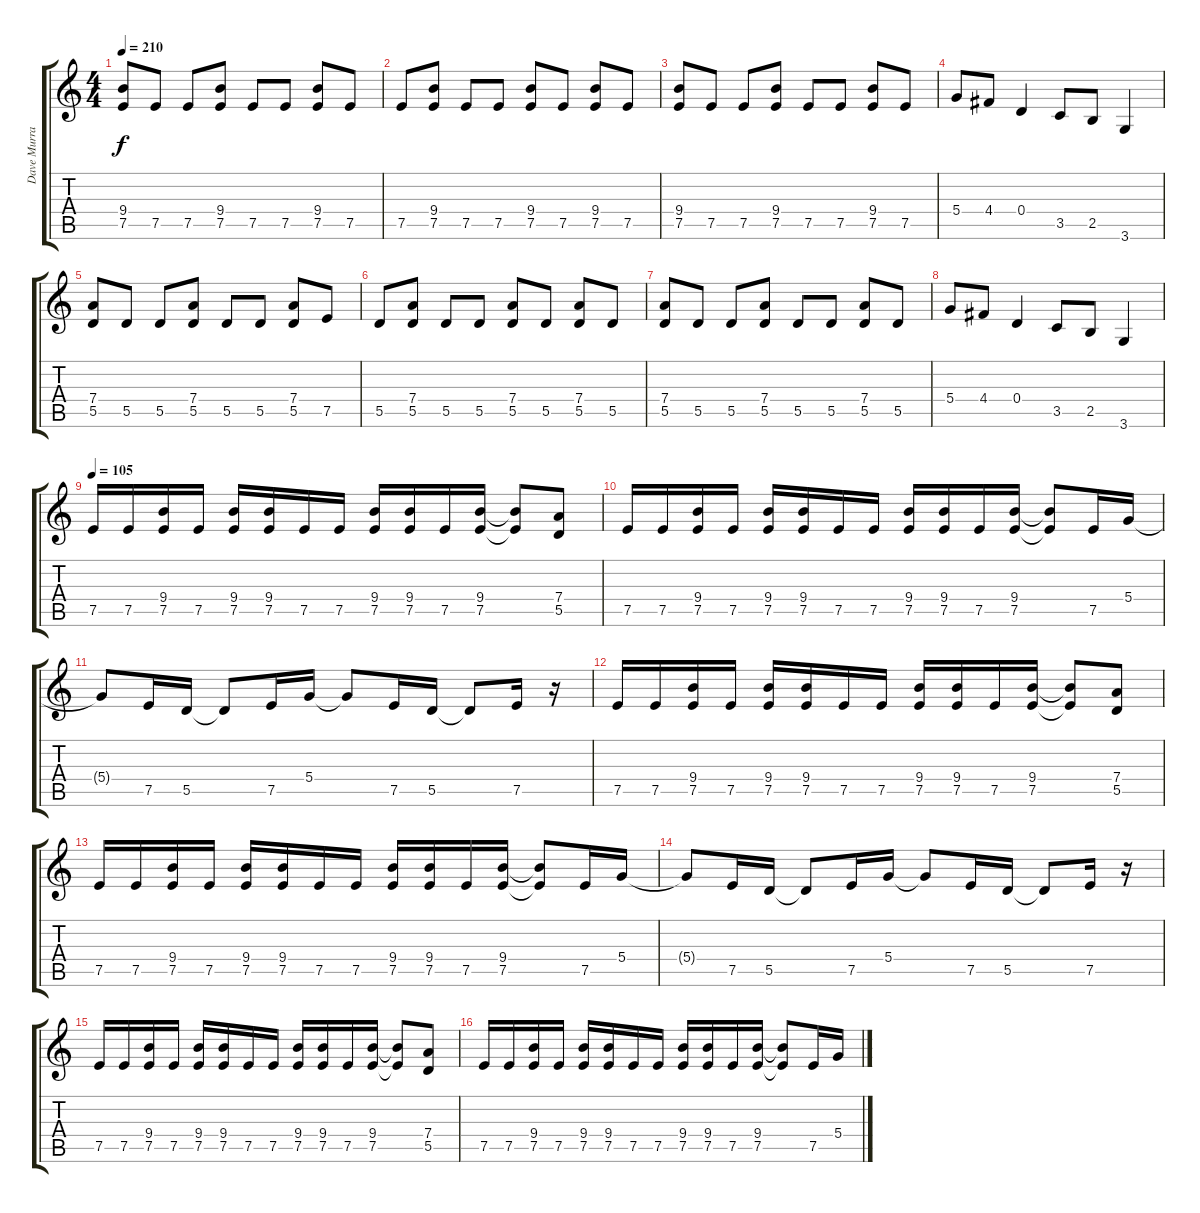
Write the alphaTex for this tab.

\track ("Dave Murray" "Dave Murra") {instrument distortionguitar}
\staff {score tabs}
\tuning (E4 B3 G3 D3 A2 E2) {hide}
\ts (4 4)
\tempo 210
\clef g2
\ks c
(9.4 7.5).8{dy f} 7.5.8 7.5.8 (9.4 7.5).8 7.5.8 7.5.8 (9.4 7.5).8 7.5.8 |
7.5.8 (9.4 7.5).8 7.5.8 7.5.8 (9.4 7.5).8 7.5.8 (9.4 7.5).8 7.5.8 |
(9.4 7.5).8 7.5.8 7.5.8 (9.4 7.5).8 7.5.8 7.5.8 (9.4 7.5).8 7.5.8 |
5.4.8 4.4.8 0.4.4 3.5.8 2.5.8 3.6.4 |
(7.4 5.5).8 5.5.8 5.5.8 (7.4 5.5).8 5.5.8 5.5.8 (7.4 5.5).8 7.5.8 |
5.5.8 (7.4 5.5).8 5.5.8 5.5.8 (7.4 5.5).8 5.5.8 (7.4 5.5).8 5.5.8 |
(7.4 5.5).8 5.5.8 5.5.8 (7.4 5.5).8 5.5.8 5.5.8 (7.4 5.5).8 5.5.8 |
5.4.8 4.4.8 0.4.4 3.5.8 2.5.8 3.6.4 |
\tempo 105
7.5.16 7.5.16 (9.4 7.5).16 7.5.16 (9.4 7.5).16 (9.4 7.5).16 7.5.16 7.5.16 (9.4 7.5).16 (9.4 7.5).16 7.5.16 (9.4 7.5).16 (9.4{t} 7.5{t}).8 (7.4 5.5).8 |
7.5.16 7.5.16 (9.4 7.5).16 7.5.16 (9.4 7.5).16 (9.4 7.5).16 7.5.16 7.5.16 (9.4 7.5).16 (9.4 7.5).16 7.5.16 (9.4 7.5).16 (9.4{t} 7.5{t}).8 7.5.16 5.4.16 |
5.4{t}.8 7.5.16 5.5.16 5.5{t}.8 7.5.16 5.4.16 5.4{t}.8 7.5.16 5.5.16 5.5{t}.8 7.5.16 r.16 |
7.5.16 7.5.16 (9.4 7.5).16 7.5.16 (9.4 7.5).16 (9.4 7.5).16 7.5.16 7.5.16 (9.4 7.5).16 (9.4 7.5).16 7.5.16 (9.4 7.5).16 (9.4{t} 7.5{t}).8 (7.4 5.5).8 |
7.5.16 7.5.16 (9.4 7.5).16 7.5.16 (9.4 7.5).16 (9.4 7.5).16 7.5.16 7.5.16 (9.4 7.5).16 (9.4 7.5).16 7.5.16 (9.4 7.5).16 (9.4{t} 7.5{t}).8 7.5.16 5.4.16 |
5.4{t}.8 7.5.16 5.5.16 5.5{t}.8 7.5.16 5.4.16 5.4{t}.8 7.5.16 5.5.16 5.5{t}.8 7.5.16 r.16 |
7.5.16 7.5.16 (9.4 7.5).16 7.5.16 (9.4 7.5).16 (9.4 7.5).16 7.5.16 7.5.16 (9.4 7.5).16 (9.4 7.5).16 7.5.16 (9.4 7.5).16 (9.4{t} 7.5{t}).8 (7.4 5.5).8 |
7.5.16 7.5.16 (9.4 7.5).16 7.5.16 (9.4 7.5).16 (9.4 7.5).16 7.5.16 7.5.16 (9.4 7.5).16 (9.4 7.5).16 7.5.16 (9.4 7.5).16 (9.4{t} 7.5{t}).8 7.5.16 5.4.16
